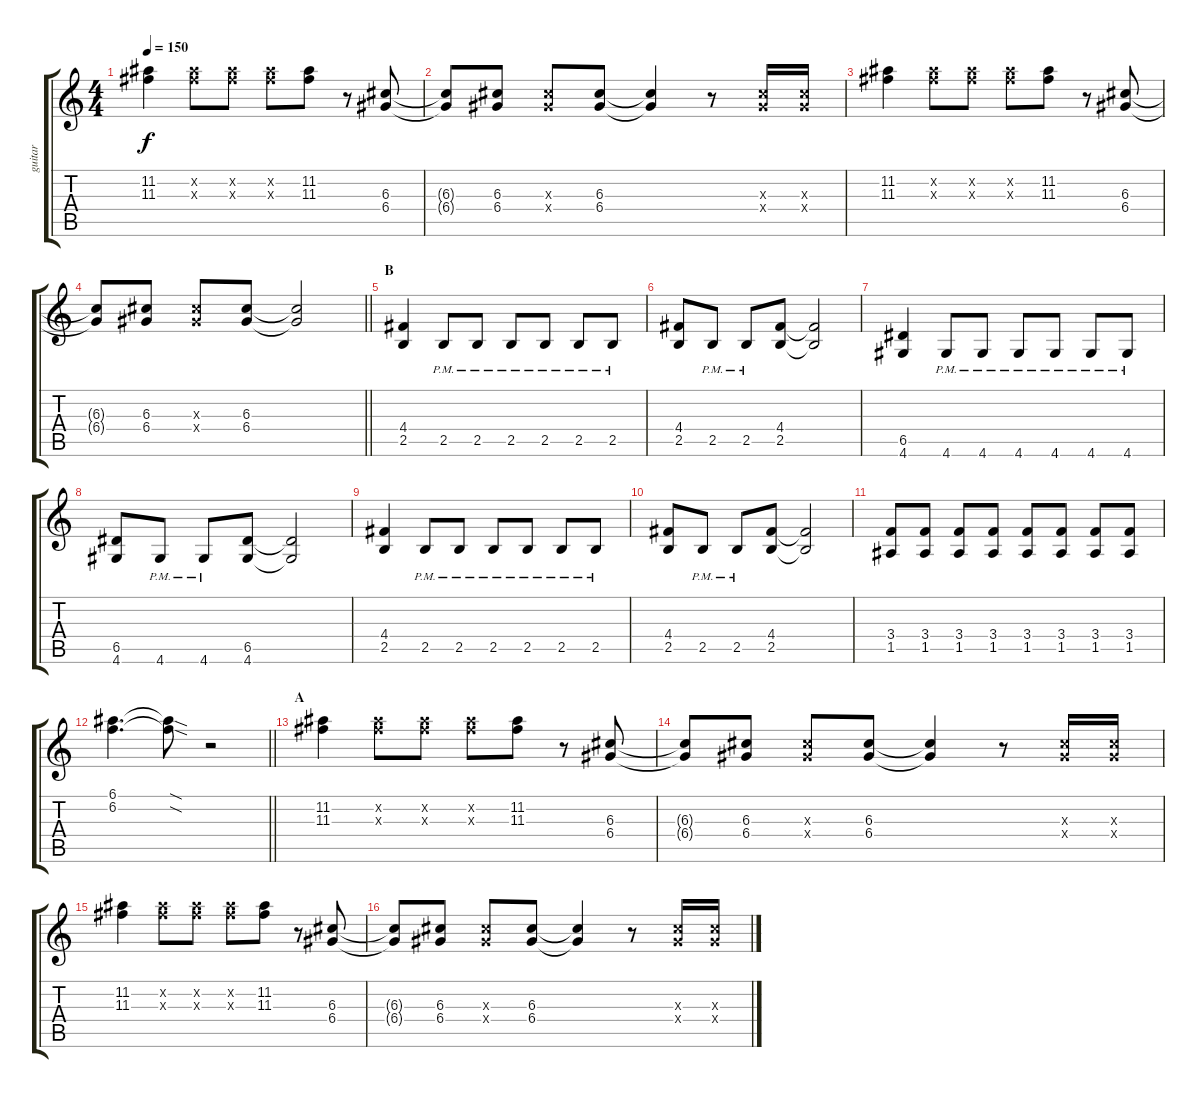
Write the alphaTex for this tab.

\track ("guitar" "guitar") {instrument overdrivenguitar}
\staff {score tabs}
\tuning (E4 B3 G3 D3 A2 E2) {hide}
\ts (4 4)
\tempo 150
\clef g2
\ks c
(11.2 11.3).4{dy f} (11.2{x} 11.3{x}).8 (11.2{x} 11.3{x}).8 (11.2{x} 11.3{x}).8 (11.2 11.3).8 r.8 (6.3 6.4).8 |
(6.3{t} 6.4{t}).8 (6.3 6.4).8 (6.3{x} 6.4{x}).8 (6.3 6.4).8 (6.3{t} 6.4{t}).4 r.8 (6.3{x} 6.4{x}).16 (6.3{x} 6.4{x}).16 |
(11.2 11.3).4 (11.2{x} 11.3{x}).8 (11.2{x} 11.3{x}).8 (11.2{x} 11.3{x}).8 (11.2 11.3).8 r.8 (6.3 6.4).8 |
\barLineRight lightlight
(6.3{t} 6.4{t}).8 (6.3 6.4).8 (6.3{x} 6.4{x}).8 (6.3 6.4).8 (6.3{t} 6.4{t}).2 |
\section ("" "B")
(4.4 2.5).4 2.5{pm}.8 2.5{pm}.8 2.5{pm}.8 2.5{pm}.8 2.5{pm}.8 2.5{pm}.8 |
(4.4 2.5).8 2.5{pm}.8 2.5{pm}.8 (4.4 2.5).8 (4.4{t} 2.5{t}).2 |
(6.5 4.6).4 4.6{pm}.8 4.6{pm}.8 4.6{pm}.8 4.6{pm}.8 4.6{pm}.8 4.6{pm}.8 |
(6.5 4.6).8 4.6{pm}.8 4.6{pm}.8 (6.5 4.6).8 (6.5{t} 4.6{t}).2 |
(4.4 2.5).4 2.5{pm}.8 2.5{pm}.8 2.5{pm}.8 2.5{pm}.8 2.5{pm}.8 2.5{pm}.8 |
(4.4 2.5).8 2.5{pm}.8 2.5{pm}.8 (4.4 2.5).8 (4.4{t} 2.5{t}).2 |
(3.4 1.5).8 (3.4 1.5).8 (3.4 1.5).8 (3.4 1.5).8 (3.4 1.5).8 (3.4 1.5).8 (3.4 1.5).8 (3.4 1.5).8 |
\barLineRight lightlight
(6.1 6.2).4{d} (6.1{sod t} 6.2{sod t}).8 r.2 |
\section ("" "A")
(11.2 11.3).4 (11.2{x} 11.3{x}).8 (11.2{x} 11.3{x}).8 (11.2{x} 11.3{x}).8 (11.2 11.3).8 r.8 (6.3 6.4).8 |
(6.3{t} 6.4{t}).8 (6.3 6.4).8 (6.3{x} 6.4{x}).8 (6.3 6.4).8 (6.3{t} 6.4{t}).4 r.8 (6.3{x} 6.4{x}).16 (6.3{x} 6.4{x}).16 |
(11.2 11.3).4 (11.2{x} 11.3{x}).8 (11.2{x} 11.3{x}).8 (11.2{x} 11.3{x}).8 (11.2 11.3).8 r.8 (6.3 6.4).8 |
(6.3{t} 6.4{t}).8 (6.3 6.4).8 (6.3{x} 6.4{x}).8 (6.3 6.4).8 (6.3{t} 6.4{t}).4 r.8 (6.3{x} 6.4{x}).16 (6.3{x} 6.4{x}).16
